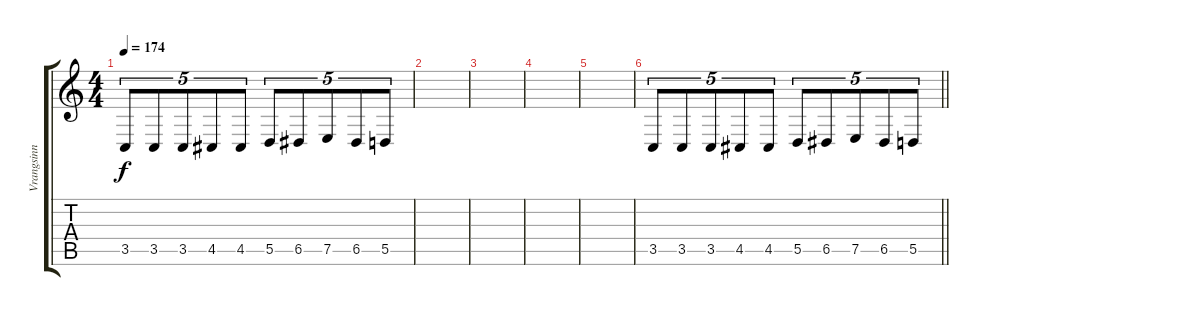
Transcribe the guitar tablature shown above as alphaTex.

\track ("Vrangsinn - Sound FX" "Vrangsinn ") {instrument breathnoise}
\staff {score tabs}
\tuning (E4 B3 G3 D3 A2 E2) {hide}
\ts (4 4)
\tempo 174
\clef g2
\ks c
3.5.8{tu (5 4) dy f} 3.5.8{tu (5 4)} 3.5.8{tu (5 4)} 4.5.8{tu (5 4)} 4.5.8{tu (5 4)} 5.5.8{tu (5 4)} 6.5.8{tu (5 4)} 7.5.8{tu (5 4)} 6.5.8{tu (5 4)} 5.5.8{tu (5 4)} |
|
|
|
|
\barLineRight lightlight
3.5.8{tu (5 4)} 3.5.8{tu (5 4)} 3.5.8{tu (5 4)} 4.5.8{tu (5 4)} 4.5.8{tu (5 4)} 5.5.8{tu (5 4)} 6.5.8{tu (5 4)} 7.5.8{tu (5 4)} 6.5.8{tu (5 4)} 5.5.8{tu (5 4)}
